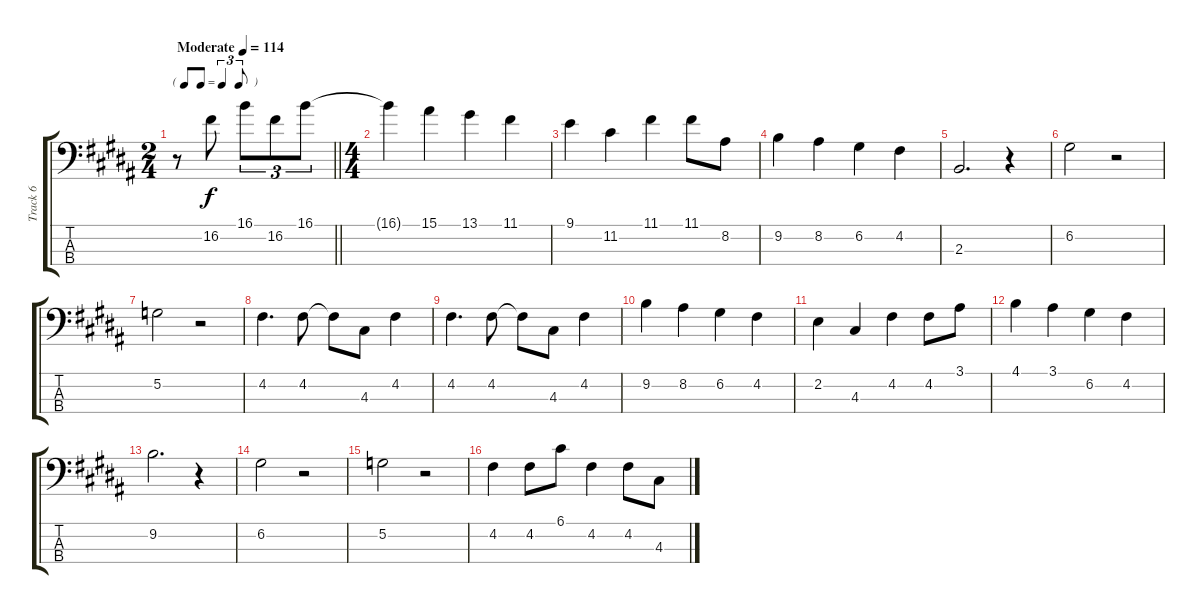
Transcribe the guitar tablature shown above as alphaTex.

\track ("Track 6" "Track 6") {instrument electricbassfinger}
\staff {score tabs}
\tuning (G2 D2 A1 E1) {hide}
\ts (2 4)
\tf triplet8th
\tempo (114 "Moderate")
\clef f4
\barLineRight lightlight
\ks b
r.8{dy f instrument electricbassfinger} 16.2.8 16.1.8{tu (3 2)} 16.2.8{tu (3 2)} 16.1.8{tu (3 2)} |
\ts (4 4)
16.1{t}.4 15.1.4 13.1.4 11.1.4 |
9.1.4 11.2.4 11.1.4 11.1.8 8.2.8 |
9.2.4 8.2.4 6.2.4 4.2.4 |
2.3.2{d} r.4 |
6.2.2 r.2 |
5.2.2 r.2 |
4.2.4{d} 4.2.8 4.2{t}.8 4.3.8 4.2.4 |
4.2.4{d} 4.2.8 4.2{t}.8 4.3.8 4.2.4 |
9.2.4 8.2.4 6.2.4 4.2.4 |
2.2.4 4.3.4 4.2.4 4.2.8 3.1.8 |
4.1.4 3.1.4 6.2.4 4.2.4 |
9.2.2{d} r.4 |
6.2.2 r.2 |
5.2.2 r.2 |
4.2.4 4.2.8 6.1.8 4.2.4 4.2.8 4.3.8
